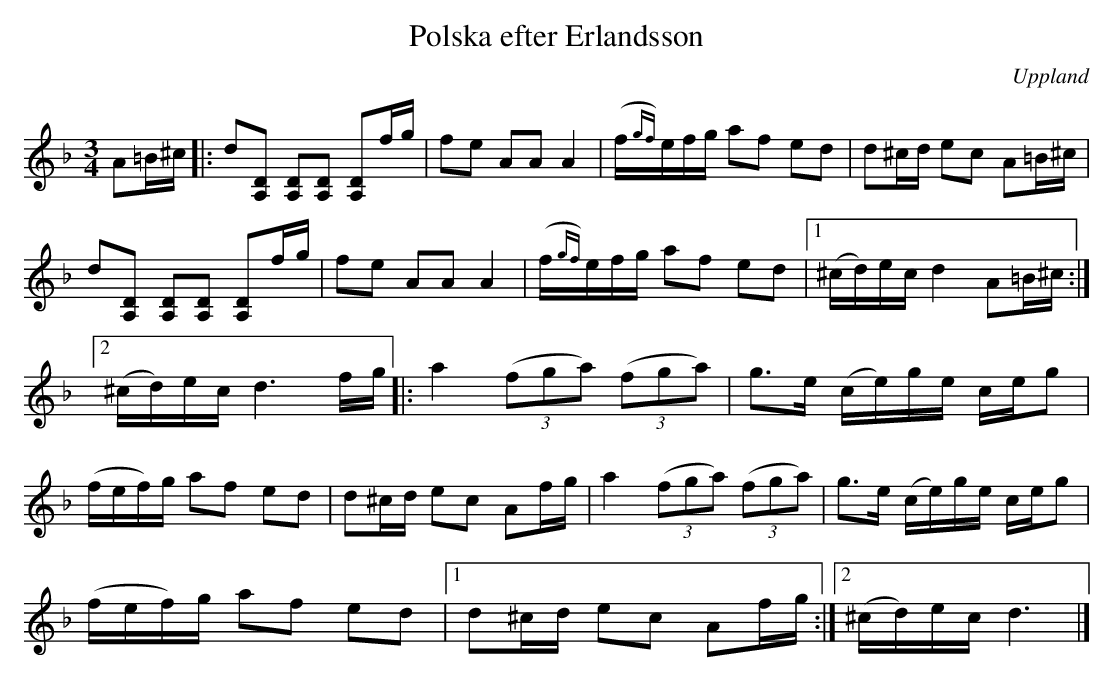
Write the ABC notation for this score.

X:1
T: Polska efter Erlandsson
O: Uppland
M: 3/4
L: 1/16
K: Dm
A2=B^c |: d2[D2A,2] [D2A,2][D2A,2] [A,2D2]fg | f2e2 A2A2 A4 | (f{gf})efg a2f2 e2d2 | d2^cd e2c2 A2=B^c |
          d2[D2A,2] [D2A,2][D2A,2] [A,2D2]fg | f2e2 A2A2 A4 | (f{gf})efg a2f2 e2d2 |1 (^cd)ec d4 A2=B^c :|2
(^cd)ec d6fg |: a4 ((3f2g2a2) ((3f2g2a2) |  g2>e2 (ce)ge ceg2 |
(fef)g a2f2 e2d2 | d2^cd e2c2 A2fg | a4 ((3f2g2a2) ((3f2g2a2) |  g2>e2 (ce)ge ceg2 |
(fef)g a2f2 e2d2 |1 d2^cd e2c2 A2fg :|2 (^cd)ec d6 |]
